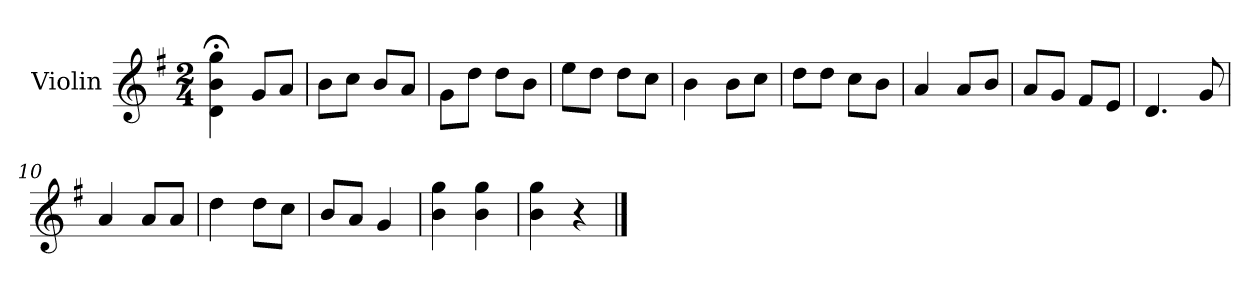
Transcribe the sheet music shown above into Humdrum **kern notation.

**kern
*part1
*staff1
*I"Violin
*I'Vln.
*clefG2
*k[f#]
*M2/4
=1
4d;<\ 4b;<\ 4gg;<\
8g/L
8a/J
=2
8b\L
8cc\J
8b/L
8a/J
=3
8g\L
8dd\J
8dd\L
8b\J
=4
8ee\L
8dd\J
8dd\L
8cc\J
=5
4b\
8b\L
8cc\J
=6
8dd\L
8dd\J
8cc\L
8b\J
=7
4a/
8a/L
8b/J
=8
8a/L
8g/J
8f#/L
8e/J
!!LO:LB:g=z
=9
4.d/
8g/
=10
4a/
8a/L
8a/J
=11
4dd\
8dd\L
8cc\J
=12
8b/L
8a/J
4g/
=13
4b\ 4gg\
4b\ 4gg\
=14
4b\ 4gg\
4r
==
*-
